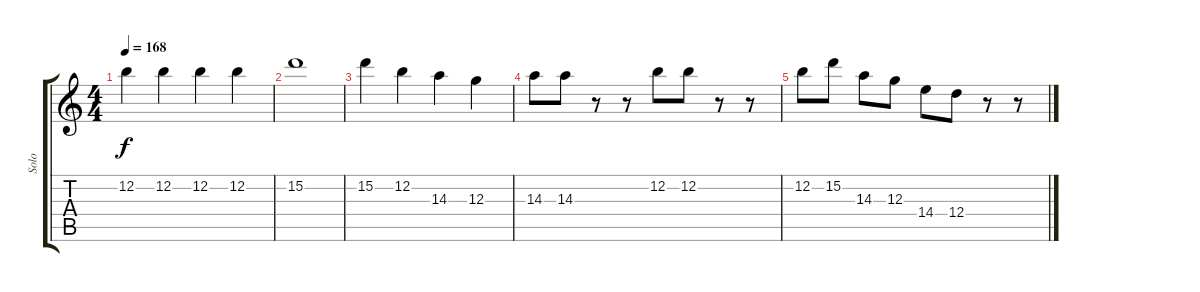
\track ("Solo" "Solo") {instrument acousticguitarsteel}
\staff {score tabs}
\tuning (E4 B3 G3 D3 A2 E2) {hide}
\ts (4 4)
\tempo 168
\clef g2
\ks c
12.2.4{dy f} 12.2.4 12.2.4 12.2.4 |
15.2.1 |
15.2.4 12.2.4 14.3.4 12.3.4 |
14.3.8 14.3.8 r.8 r.8 12.2.8 12.2.8 r.8 r.8 |
12.2.8 15.2.8 14.3.8 12.3.8 14.4.8 12.4.8 r.8 r.8
